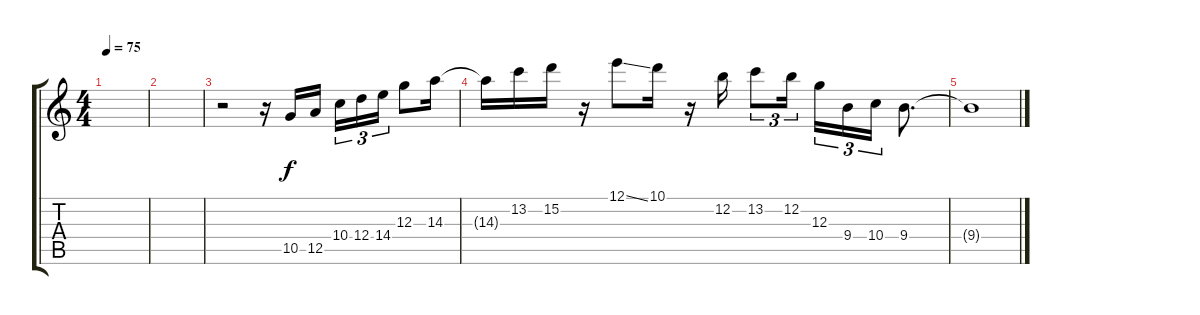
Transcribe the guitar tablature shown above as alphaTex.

\track "" {instrument distortionguitar}
\staff {score tabs}
\tuning (E4 B3 G3 D3 A2 E2) {hide}
\ts (4 4)
\tempo 75
\clef g2
\ks c
|
|
r.2 r.16 10.5.16 12.5.16{beam splitsecondary} 10.4.16{tu (3 2)} 12.4.16{tu (3 2)} 14.4.16{tu (3 2)} 12.3.8 14.3.16 |
14.3{t}.16 13.2.16 15.2.16 r.16 12.1{ss}.8 10.1.16 r.16 12.2.16 13.2.8{tu (3 2)} 12.2.16{tu (3 2) beam splitsecondary} 12.3.16{tu (3 2)} 9.4.16{tu (3 2)} 10.4.16{tu (3 2)} 9.4.8{d volume 0} |
9.4{t}.1
